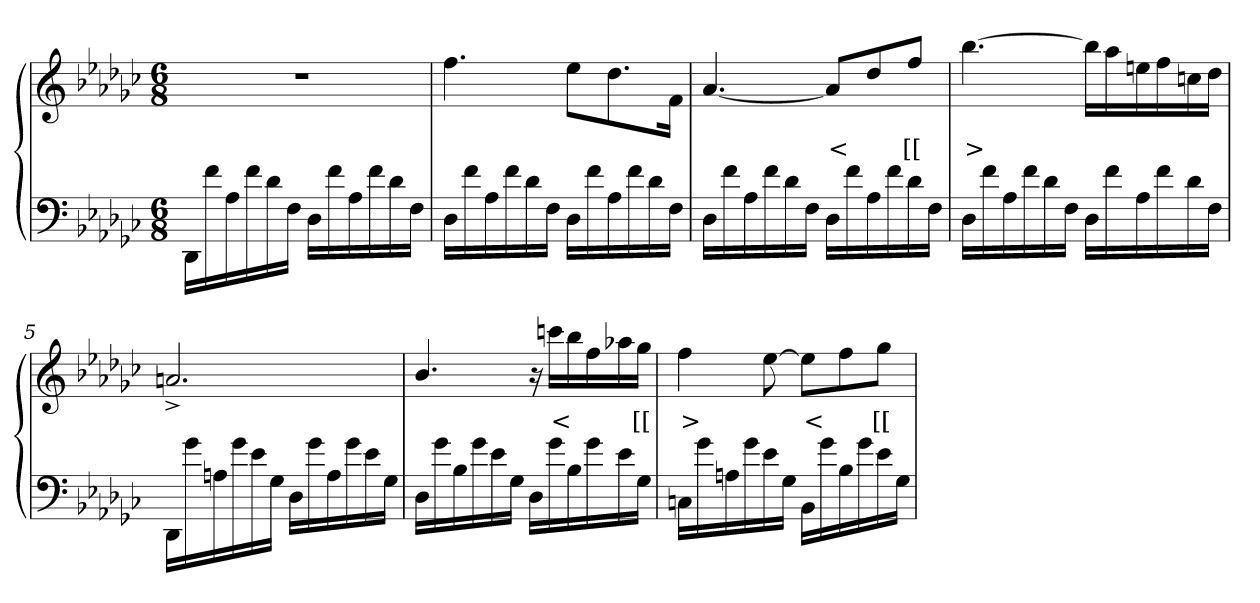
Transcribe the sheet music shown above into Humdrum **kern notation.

**kern	**kern	**text
*part2	*part1	*part1
*staff2	*staff1	*staff1
*clefF4	*clefG2	*
*k[b-e-a-d-g-c-]	*k[b-e-a-d-g-c-]	*
*M6/8	*M6/8	*
=1	=1	=1
16DD-\LL	2.r	p
16f	.	.
16A-	.	.
16f	.	.
16d-	.	.
16FJJ	.	.
16D-LL	.	.
16f	.	.
16A-	.	.
16f	.	.
16d-	.	.
16FJJ	.	.
=2	=2	=2
16D-LL	4.ff	.
16f	.	.
16A-	.	.
16f	.	.
16d-	.	.
16FJJ	.	.
16D-LL	8ee-L	.
16f	.	.
16A-	8.dd-	.
16f	.	.
16d-	.	.
16FJJ	16fJk	.
=3	=3	=3
16D-LL	[4.a-	.
16f	.	.
16A-	.	.
16f	.	.
16d-	.	.
16FJJ	.	.
16D-LL	8a-/L]	<
16f	.	.
16A-	8dd-	.
16f	.	.
16d-	8ffJ	[[
16FJJ	.	.
=4	=4	=4
16D-LL	[4.bb-	>
16f	.	.
16A-	.	.
16f	.	.
16d-	.	.
16FJJ	.	.
16D-LL	16bb-LL]	.
16f	16aa-	.
16A-	16een	.
16f	16ff	.
16d-	16ccn	.
16FJJ	16dd-JJ	.
=5	=5	=5
16DD-LL	2.an^>/	.
16g-	.	.
16An	.	.
16g-	.	.
16e-	.	.
16G-JJ	.	.
16D-LL	.	.
16g-	.	.
16A	.	.
16g-	.	.
16e-	.	.
16G-JJ	.	.
=6	=6	=6
16D-LL	4.b-/	.
16g-	.	.
16B-	.	.
16g-	.	.
16e-	.	.
16G-JJ	.	.
16D-LL	16r	.
16g-	16cccnLL	<
16B-	16bb-	.
16g-	16ff	.
16e-	16aa-X	.
16G-JJ	16gg-JJ	[[
=7	=7	=7
16CnLL	4ff	>
16g-	.	.
16An	.	.
16g-	.	.
16e-	[8ee-	.
16G-JJ	.	.
16BB-LL	8ee-L]	<
16g-	.	.
16B-	8ff	.
16g-	.	.
16e-	8gg-J	[[
16G-JJ	.	.
=	=	=
*-	*-	*-
